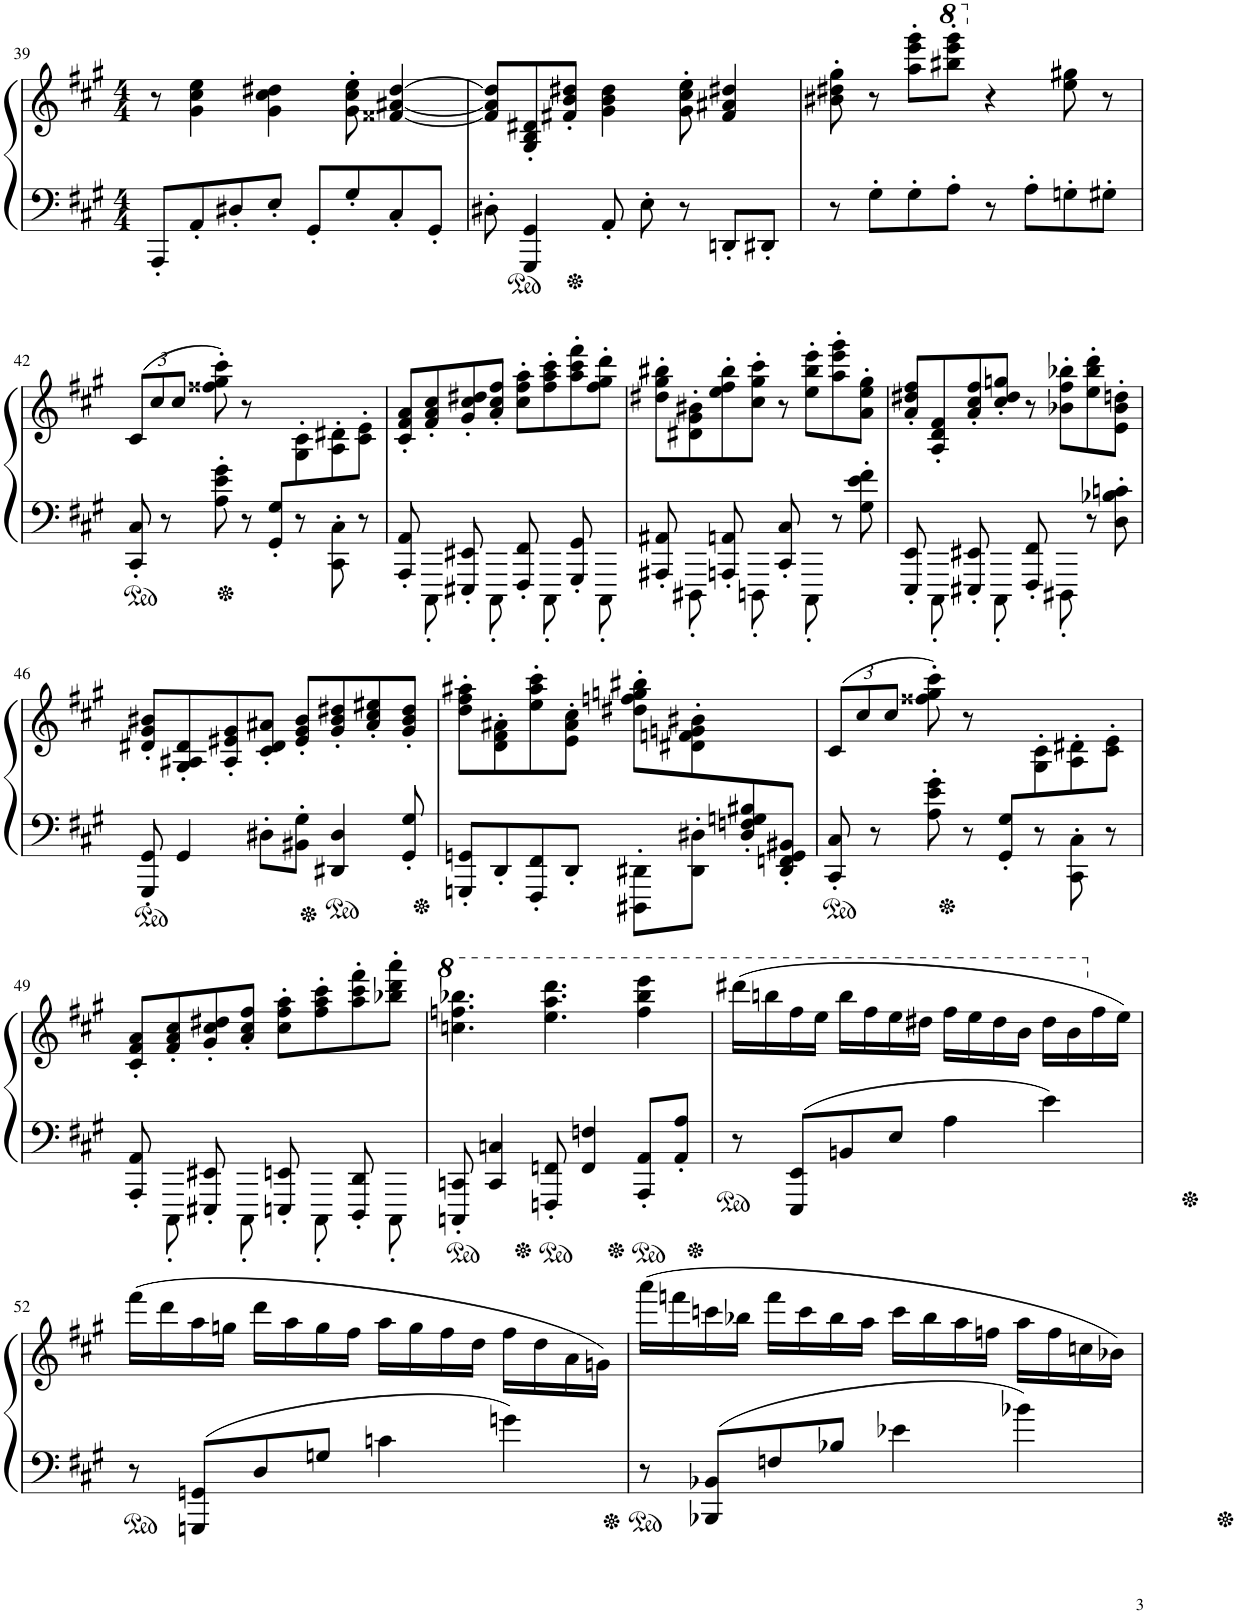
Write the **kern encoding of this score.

**kern	**kern
*part1	*part1
*staff2	*staff1
*I"Piano	*
*I'Pno.	*
!!LO:PB:g=z
*clefF4	*clefG2
*k[f#c#g#]	*k[f#c#g#]
*M4/4	*M4/4
=39	=39
8AAA'/L	8r
8AA'/	4g#\ 4cc#\ 4ee\
8D#X'/	.
8E'/J	4g#\ 4cc#\ 4dd#X\
8GG#'/L	.
8G#'/	8g#\' 8cc#\' 8ee\'
8C#'/	[4f##X/ [4a#X/ [4dd#/
8GG#'/J	.
=40	=40
8D#X'\	8f##/] 8a#/] 8dd#/]L
4GGG#/ 4GG#/	8G#/' 8B/' 8d#X/'
.	8f#X/' 8b/' 8dd#X/'J
8AA'/	4g#\ 4b\ 4dd#\
8E'\	.
8r	8g#\' 8cc#\' 8ee\'
8DDn'/L	4f#/ 4a#X/ 4dd#X/
8DD#X'/J	.
=41	=41
8r	8b#X\' 8dd#X\' 8gg#\'
8G#'\L	8r
8G#'\	8aa\' 8eee\' 8ggg#\'L
*	*8va
8A'\J	8bbb#X\' 8eeee\' 8gggg#\'J
*	*X8va
8r	4r
8A'\L	.
8Gn'\	8ee\ 8gg#X\
8G#X'\J	8r
!!LO:LB:g=z
=42	=42
*^	*
*	*	*Xbrackettup
2ryy	8CC#/' 8C#/'	(12c#/L
.	.	12cc#/
.	8r	.
.	.	12cc#/J
.	8A\' 8e\' 8g#\'	8ff##X\' 8gg#\' 8ccc#\')
.	8r	8r
8GG#/' 8G#/'L	8ryy	8ryy
4.ryy	8r	8G#\'> 8c#\'>
.	8CC#\' 8C#\'	8A\'> 8d#X\'>
.	8r	8c#\'> 8e\'>J
=43	=43	=43
8AAA/' 8AA/'	8ryy	8c#/' 8f#/' 8a/'L
8ryy	8CCC#'\	8f#/' 8a/' 8cc#/'
8EEE#X/' 8EE#X/'	8ryy	8g#/' 8cc#/' 8dd#X/'
8ryy	8CCC#'\	8a/' 8cc#/' 8ff#/'J
8FFF#/' 8FF#/'	8ryy	8cc#\' 8ff#\' 8aa\'L
8ryy	8CCC#'\	8ff#\' 8aa\' 8ccc#\'
8GGG#/' 8GG#/'	8ryy	8aa\' 8ccc#\' 8fff#\'
8ryy	8CCC#'\	8ff#\' 8gg#\' 8ddd\'J
=44	=44	=44
8AAA#X/' 8AA#X/'	8ryy	8dd#X\' 8gg#\' 8bb#X\'L
8ryy	8DDD#X'\	8d#X\' 8g#\' 8b#X\'
8AAAn/' 8AAn/'	8ryy	8ee\' 8ff#\' 8bb#\'
8ryy	8DDDn'\	8cc#\' 8gg#\' 8ccc#\'J
8CC#/' 8C#/'	8ryy	8r
8ryy	8CCC#'\	8ee\' 8bb#\' 8eee\'L
8r	4ryy	8aa\' 8eee\' 8ggg#\'
8G#\' 8e\' 8f#\'	.	8a\' 8ee\' 8gg#\'J
=45	=45	=45
8EEE/' 8EE/'	8ryy	8a/' 8dd#X/' 8ff#/'L
8ryy	8CCC#'\	8A/' 8d/' 8f#/'
8EEE#X/' 8EE#X/'	8ryy	8a/' 8cc#/' 8ff#/'
8ryy	8CCC#'\	8cc#/' 8dd#/' 8ggn/'J
8FFF#/' 8FF#/'	8ryy	8r
8ryy	8DDD#X'\	8b-X\' 8ff#\' 8bb-X\'L
8r	4ryy	8ee\' 8bb-\' 8ddd\'
8D\' 8B-X\' 8cn\'	.	8e\' 8b-\' 8ddn\'J
*v	*v	*
!!LO:LB:g=z
=46	=46
8GGG#/' 8GG#/'	8d#X/' 8g#/' 8b#X/'L
4GG#/	8G#/' 8A#X/' 8d#/'
.	8A#/' 8e#X/' 8g#/'
8D#X'\L	8c#/' 8d#/' 8a#X/'J
8BB#X\' 8G#\'J	8e#/' 8g#/' 8b#/'L
4DD#X/ 4D#/	8g#/' 8b#/' 8dd#X/'
.	8a#/' 8cc#/' 8ee#X/'
8GG#/' 8G#/'	8g#/' 8b#/' 8dd#/'J
=47	=47
*^	*
2.ryy	8GGGn/' 8GGn/'L	8dd\' 8ff#\' 8aa#X\'L
.	8DD'/	8d\' 8f#\' 8a#X\'
.	8FFF#/' 8FF#/'	8ee\' 8aa#\' 8ccc#\'
.	8DD'/J	8e\' 8a#\' 8cc#\'J
.	8DDD#X\' 8DD#X\'L	8dd#X\' 8ffn\' 8ggn\' 8bb#X\'L
.	8DD#\' 8D#X\'J	8d#X\' 8fn\' 8gn\' 8b#X\'
8D#/' 8Fn/' 8Gn/' 8B#X/'	4ryy	4ryy
8DD#/' 8FFn/' 8GG/' 8BB#X/'J	.	.
=48	=48	=48
2ryy	8CC#/' 8C#/'	(12c#/L
.	.	12cc#/
.	8r	.
.	.	12cc#/J
.	8A\' 8e\' 8g#\'	8ff##X\' 8gg#\' 8ccc#\')
.	8r	8r
8GG#/' 8G#/'L	8ryy	8ryy
4.ryy	8r	8G#\'> 8c#\'>
.	8CC#\' 8C#\'	8A\'> 8d#X\'>
.	8r	8c#\'> 8e\'>J
!!LO:LB:g=z
=49	=49	=49
8AAA/' 8AA/'	8ryy	8c#/' 8f#/' 8a/'L
8ryy	8CCC#'\	8f#/' 8a/' 8cc#/'
8EEE#X/' 8EE#X/'	8ryy	8g#/' 8cc#/' 8dd#X/'
8ryy	8CCC#'\	8a/' 8cc#/' 8ff#/'J
8EEEn/' 8EEn/'	8ryy	8cc#\' 8ff#\' 8aa\'L
8ryy	8CCC#'\	8ff#\' 8aa\' 8ccc#\'
8DDD/' 8DD/'	8ryy	8aa\' 8ccc#\' 8fff#\'
8ryy	8CCC#'\	8bb-X\' 8ddd\' 8aaa\'J
*v	*v	*
=50	=50
*	*8va
8CCCn/' 8CCn/'	4.cccn\ 4.fffn\ 4.bbb-X\
4CC/ 4Cn/	.
8FFFn/' 8FFn/'	4.eee\ 4.aaa\ 4.dddd\
4FF/ 4Fn/	.
8AAA/' 8AA/'L	4fff\ 4bbb-\ 4eeee\
8AA/' 8A/'J	.
=51	=51
8r	(16dddd#X\LL
.	16bbbn\
8EEE/ 8EE/L	16fff#\
.	16eee\JJ
8BBn/	16bbb\LL
.	16fff#\
8E/J	16eee\
.	16ddd#X\JJ
4A\	16fff#\LL
.	16eee\
.	16ddd#\
.	16bb\JJ
4e\	16ddd#\LL
.	16bb\
*	*X8va
.	16ff#\
.	16ee\JJ)
!!LO:LB:g=z
=52	=52
8r	(16fff#\LL
.	16ddd\
8GGGn/ 8GGn/L	16aa\
.	16ggn\JJ
8D/	16ddd\LL
.	16aa\
8Gn/J	16gg\
.	16ff#\JJ
4cn\	16aa\LL
.	16gg\
.	16ff#\
.	16dd\JJ
4gn\	16ff#\LL
.	16dd\
.	16a\
.	16gn\JJ)
=53	=53
8r	(16aaa\LL
.	16fffn\
8BBB-X/ 8BB-X/L	16cccn\
.	16bb-X\JJ
8Fn/	16fff\LL
.	16ccc\
8B-X/J	16bb-\
.	16aa\JJ
4e-X\	16ccc\LL
.	16bb-\
.	16aa\
.	16ffn\JJ
4b-X\	16aa\LL
.	16ff\
.	16ccn\
.	16b-X\JJ)
=	=
*-	*-
